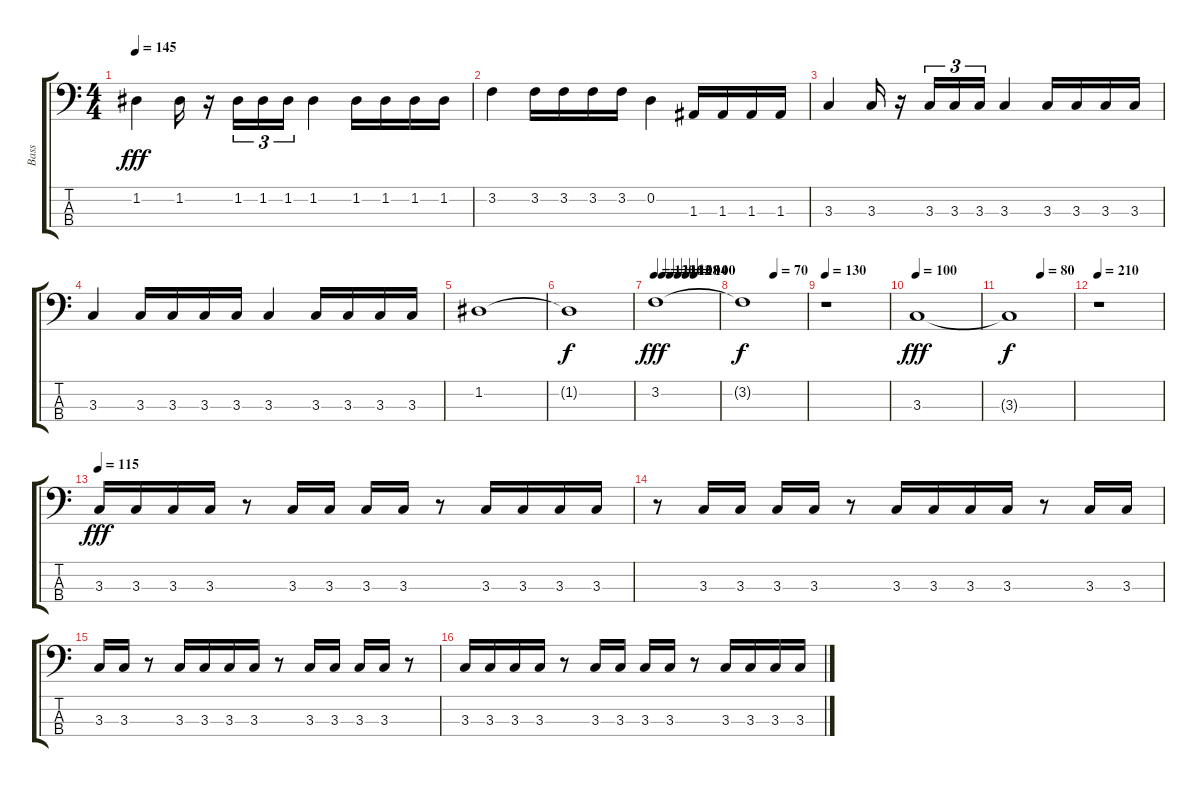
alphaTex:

\track ("Bass" "Bass") {instrument electricbasspick}
\staff {score tabs}
\tuning (G2 D2 A1 E1) {hide}
\ts (4 4)
\tempo 145
\clef f4
\ks c
1.2.4{dy fff} 1.2.16 r.16 1.2.16{tu (3 2)} 1.2.16{tu (3 2)} 1.2.16{tu (3 2)} 1.2.4 1.2.16 1.2.16 1.2.16 1.2.16 |
3.2.4 3.2.16 3.2.16 3.2.16 3.2.16 0.2.4 1.3.16 1.3.16 1.3.16 1.3.16 |
3.3.4 3.3.16 r.16 3.3.16{tu (3 2)} 3.3.16{tu (3 2)} 3.3.16{tu (3 2)} 3.3.4 3.3.16 3.3.16 3.3.16 3.3.16 |
3.3.4 3.3.16 3.3.16 3.3.16 3.3.16 3.3.4 3.3.16 3.3.16 3.3.16 3.3.16 |
1.2.1 |
1.2{t}.1{dy f} |
\tempo 120
\tempo (116 0.125)
\tempo (112 0.25)
\tempo (108 0.375)
\tempo (104 0.5)
\tempo (100 0.625)
3.2.1{dy fff} |
\tempo (70 0.5)
3.2{t}.1{dy f} |
\tempo 130
r.1 |
\tempo 100
3.3.1{dy fff} |
\tempo (80 0.5)
3.3{t}.1{dy f} |
\tempo 210
r.1 |
\tempo 115
3.3.16{dy fff} 3.3.16{volume 3} 3.3.16{volume 3} 3.3.16{volume 3} r.8 3.3.16{volume 4} 3.3.16{volume 4} 3.3.16{volume 4} 3.3.16{volume 4} r.8 3.3.16{volume 5} 3.3.16{volume 5} 3.3.16{volume 5} 3.3.16{volume 6} |
r.8 3.3.16{volume 6} 3.3.16{volume 6} 3.3.16{volume 6} 3.3.16{volume 7} r.8 3.3.16{volume 7} 3.3.16{volume 8} 3.3.16{volume 8} 3.3.16{volume 8} r.8 3.3.16{volume 8} 3.3.16{volume 9} |
3.3.16{volume 9} 3.3.16{volume 9} r.8 3.3.16{volume 10} 3.3.16{volume 10} 3.3.16{volume 10} 3.3.16{volume 10} r.8 3.3.16{volume 11} 3.3.16{volume 11} 3.3.16{volume 11} 3.3.16{volume 11} r.8 |
3.3.16{volume 12} 3.3.16{volume 12} 3.3.16{volume 12} 3.3.16{volume 12} r.8 3.3.16{volume 13} 3.3.16{volume 13} 3.3.16{volume 13} 3.3.16{volume 14} r.8 3.3.16{volume 14} 3.3.16{volume 14} 3.3.16{volume 14} 3.3.16{volume 15}
